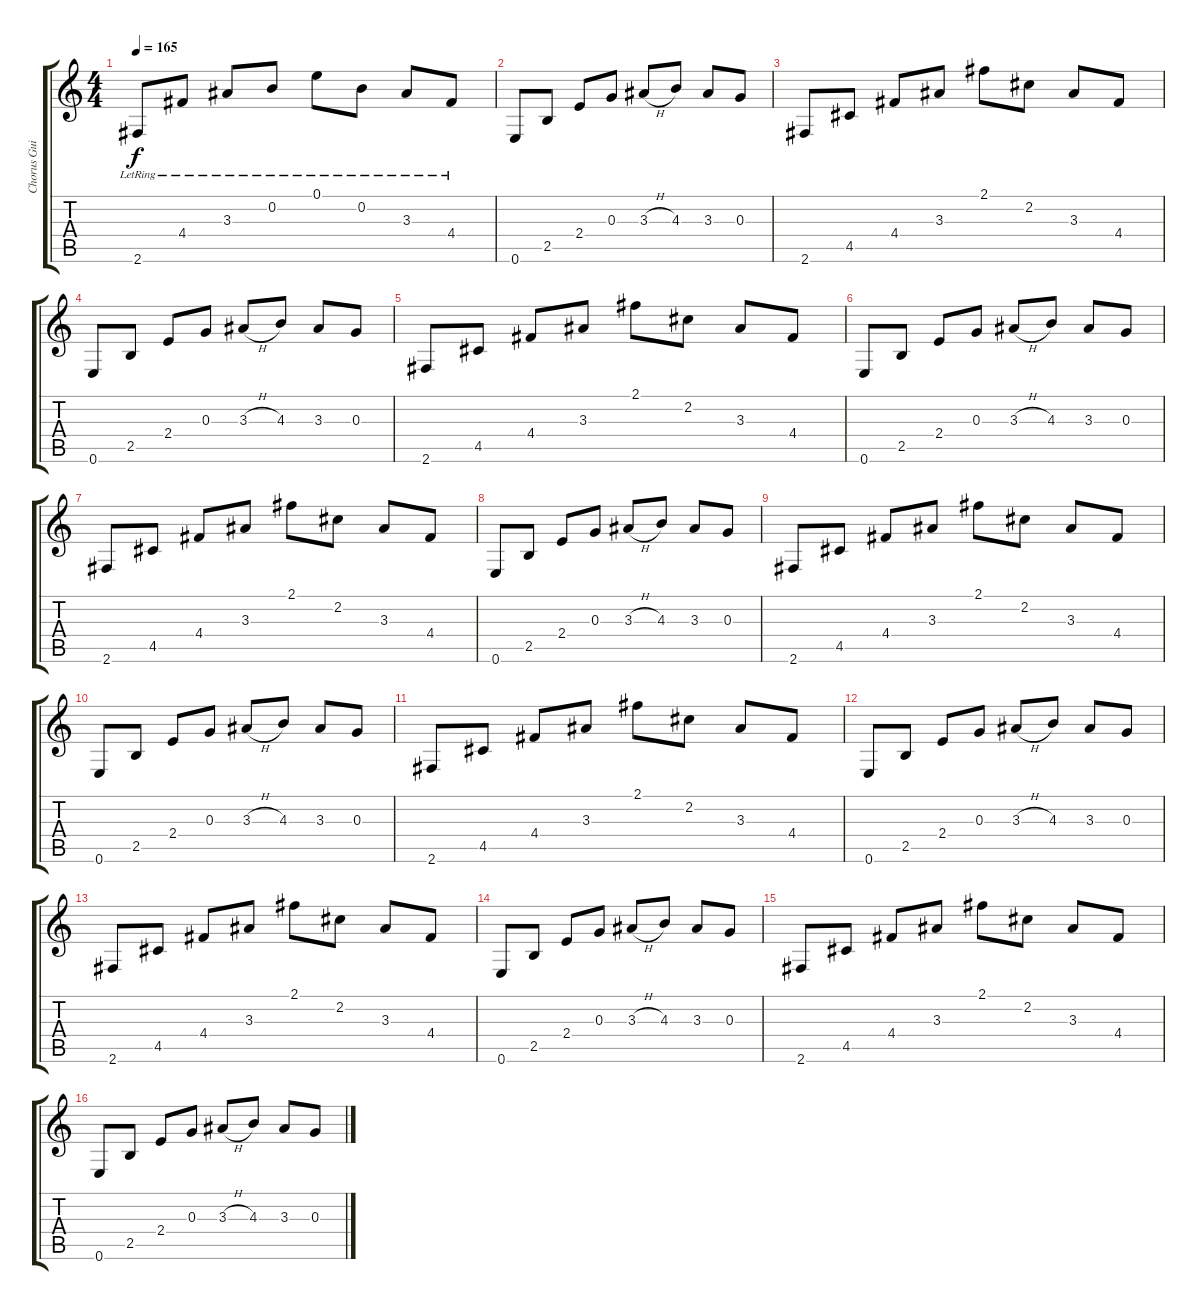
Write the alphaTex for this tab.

\track ("Chorus Guitar" "Chorus Gui") {instrument electricguitarmuted}
\staff {score tabs}
\tuning (E4 B3 G3 D3 A2 E2) {hide}
\ts (4 4)
\tempo 165
\clef g2
\ks c
2.6{lr}.8{dy f} 4.4{lr}.8 3.3{lr}.8 0.2{lr}.8 0.1{lr}.8 0.2{lr}.8 3.3{lr}.8 4.4{lr}.8 |
0.6.8 2.5.8 2.4.8 0.3.8 3.3{h}.8 4.3.8 3.3.8 0.3.8 |
2.6.8 4.5.8 4.4.8 3.3.8 2.1.8 2.2.8 3.3.8 4.4.8 |
0.6.8 2.5.8 2.4.8 0.3.8 3.3{h}.8 4.3.8 3.3.8 0.3.8 |
2.6.8 4.5.8 4.4.8 3.3.8 2.1.8 2.2.8 3.3.8 4.4.8 |
0.6.8 2.5.8 2.4.8 0.3.8 3.3{h}.8 4.3.8 3.3.8 0.3.8 |
2.6.8 4.5.8 4.4.8 3.3.8 2.1.8 2.2.8 3.3.8 4.4.8 |
0.6.8 2.5.8 2.4.8 0.3.8 3.3{h}.8 4.3.8 3.3.8 0.3.8 |
2.6.8 4.5.8 4.4.8 3.3.8 2.1.8 2.2.8 3.3.8 4.4.8 |
0.6.8 2.5.8 2.4.8 0.3.8 3.3{h}.8 4.3.8 3.3.8 0.3.8 |
2.6.8 4.5.8 4.4.8 3.3.8 2.1.8 2.2.8 3.3.8 4.4.8 |
0.6.8 2.5.8 2.4.8 0.3.8 3.3{h}.8 4.3.8 3.3.8 0.3.8 |
2.6.8 4.5.8 4.4.8 3.3.8 2.1.8 2.2.8 3.3.8 4.4.8 |
0.6.8 2.5.8 2.4.8 0.3.8 3.3{h}.8 4.3.8 3.3.8 0.3.8 |
2.6.8 4.5.8 4.4.8 3.3.8 2.1.8 2.2.8 3.3.8 4.4.8 |
0.6.8 2.5.8 2.4.8 0.3.8 3.3{h}.8 4.3.8 3.3.8 0.3.8
